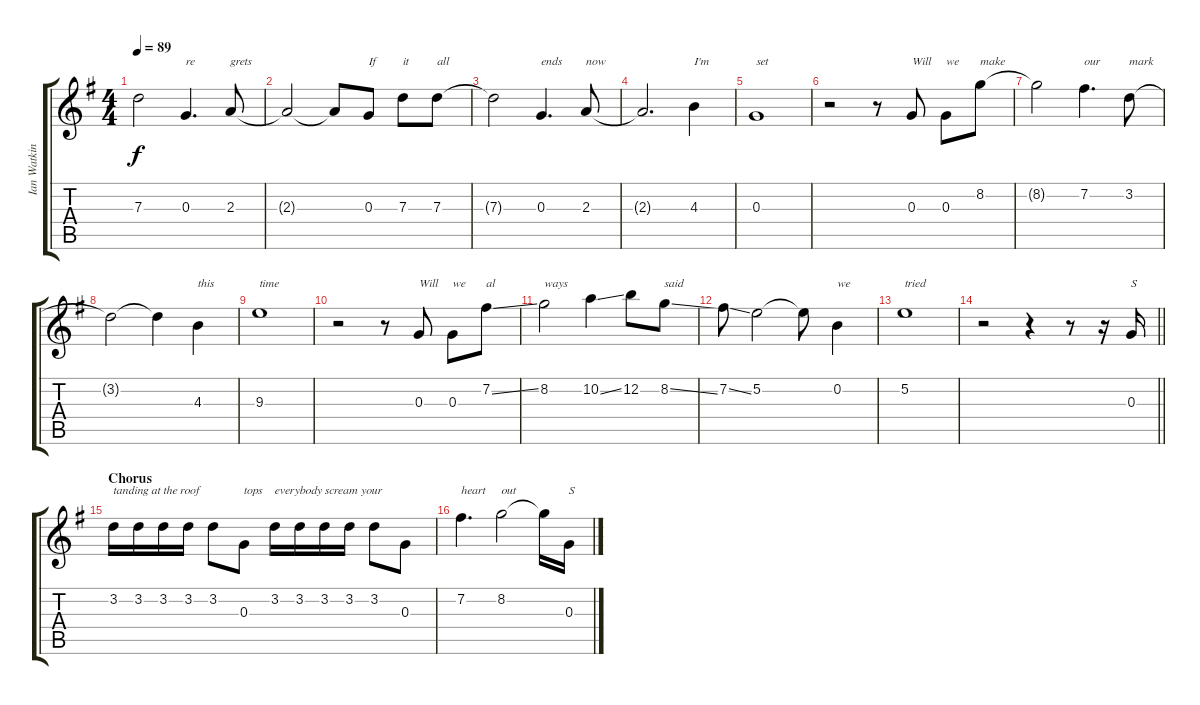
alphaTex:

\track ("Ian Watkins (Voz Lider)" "Ian Watkin") {instrument electricguitarjazz}
\staff {score tabs}
\tuning (E4 B3 G3 D3 A2 E2) {hide}
\ts (4 4)
\tempo 89
\clef g2
\ks g
7.3{t}.2{dy f} 0.3.4{d txt "re"} 2.3.8{txt "grets"} |
2.3{t}.2 2.3{t}.8 0.3.8{txt "If"} 7.3.8{txt "it"} 7.3.8{txt "all"} |
7.3{t}.2 0.3.4{d txt "ends"} 2.3.8{txt "now"} |
2.3{t}.2{d} 4.3.4{txt "I'm"} |
0.3.1{txt "set"} |
r.2 r.8 0.3.8{txt "Will"} 0.3.8{txt "we"} 8.2.8{txt "make"} |
8.2{t}.2 7.2.4{d txt "our"} 3.2.8{txt "mark"} |
3.2{t}.2 3.2{t}.4 4.3.4{txt "this"} |
9.3.1{txt "time"} |
r.2 r.8 0.3.8{txt "Will"} 0.3.8{txt "we"} 7.2{ss}.8{txt "al"} |
8.2.2{txt "ways"} 10.2{ss}.4 12.2.8 8.2{ss}.8{txt "said"} |
7.2{ss}.8 5.2.2 5.2{t}.8 0.2.4{txt "we"} |
5.2.1{txt "tried"} |
\barLineRight lightlight
r.2 r.4 r.8 r.16 0.3.16{txt "S"} |
\section ("" "Chorus")
3.2.16{txt "tanding at the roof"} 3.2.16 3.2.16 3.2.16 3.2.8 0.3.8{txt "tops"} 3.2.16{txt "everybody scream your"} 3.2.16 3.2.16 3.2.16 3.2.8 0.3.8 |
7.2.4{d txt "heart"} 8.2.2{txt "out"} 8.2{t}.16 0.3.16{txt "S"}
